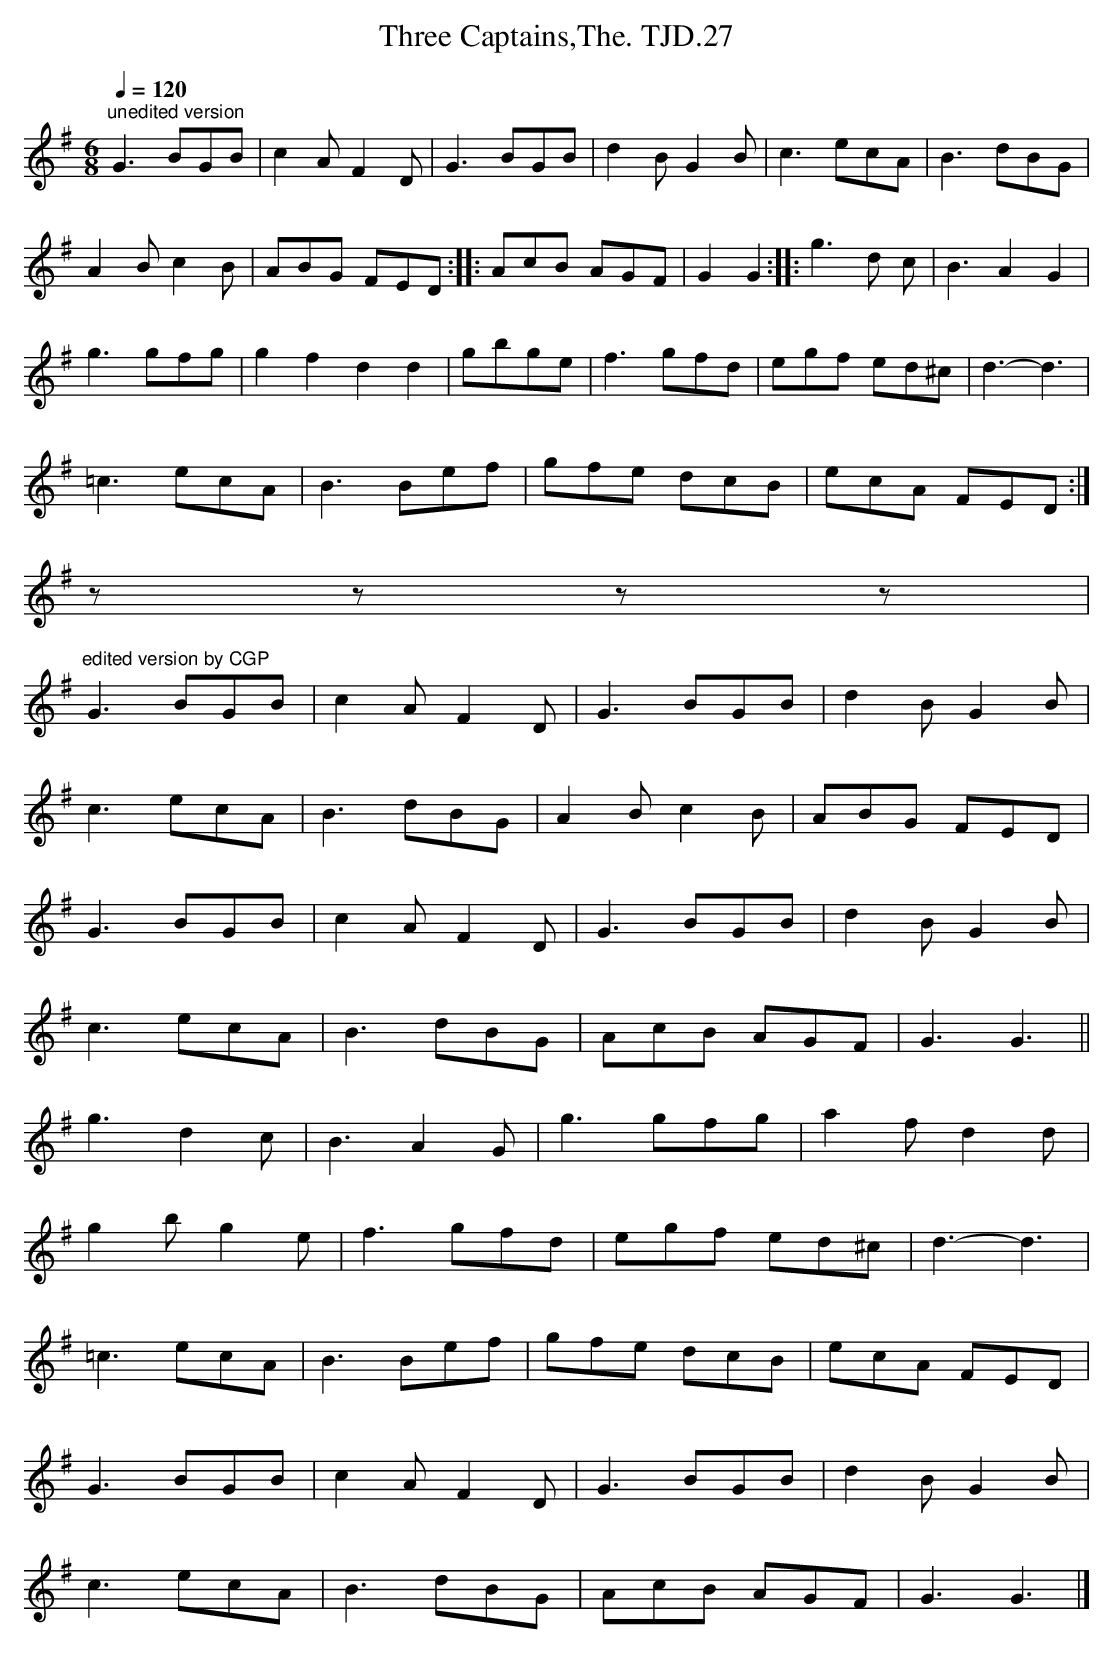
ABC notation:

X:1
T:Three Captains,The. TJD.27
L:1/8
M:6/8
Q:1/4=120
K:G
"^unedited version"G3BGB|c2AF2D|G3BGB|d2BG2B|c3ecA|B3dBG|!
A2Bc2B|ABG FED::AcB AGF|G2G2::g3d c|B3A2G2|!
g3gfg|g2f2d2d2|gbge|f3gfd|egf ed^c|d3-d3|!
=c3ecA|B3Bef|gfe dcB|ecA FED:|!
zzzz|!
"^edited version by CGP"G3BGB|c2AF2D|G3BGB|d2BG2B|!
c3ecA|B3dBG|A2Bc2B|ABG FED|!
G3BGB|c2AF2D|G3BGB|d2BG2B|!
c3ecA|B3dBG|AcB AGF|G3G3||!
g3d2 c|B3A2G|g3gfg|a2fd2d|!
g2bg2e|f3gfd|egf ed^c|d3-d3|!
=c3ecA|B3Bef|gfe dcB|ecA FED|!
G3BGB|c2AF2D|G3BGB|d2BG2B|!
c3ecA|B3dBG|AcB AGF|G3G3|]
